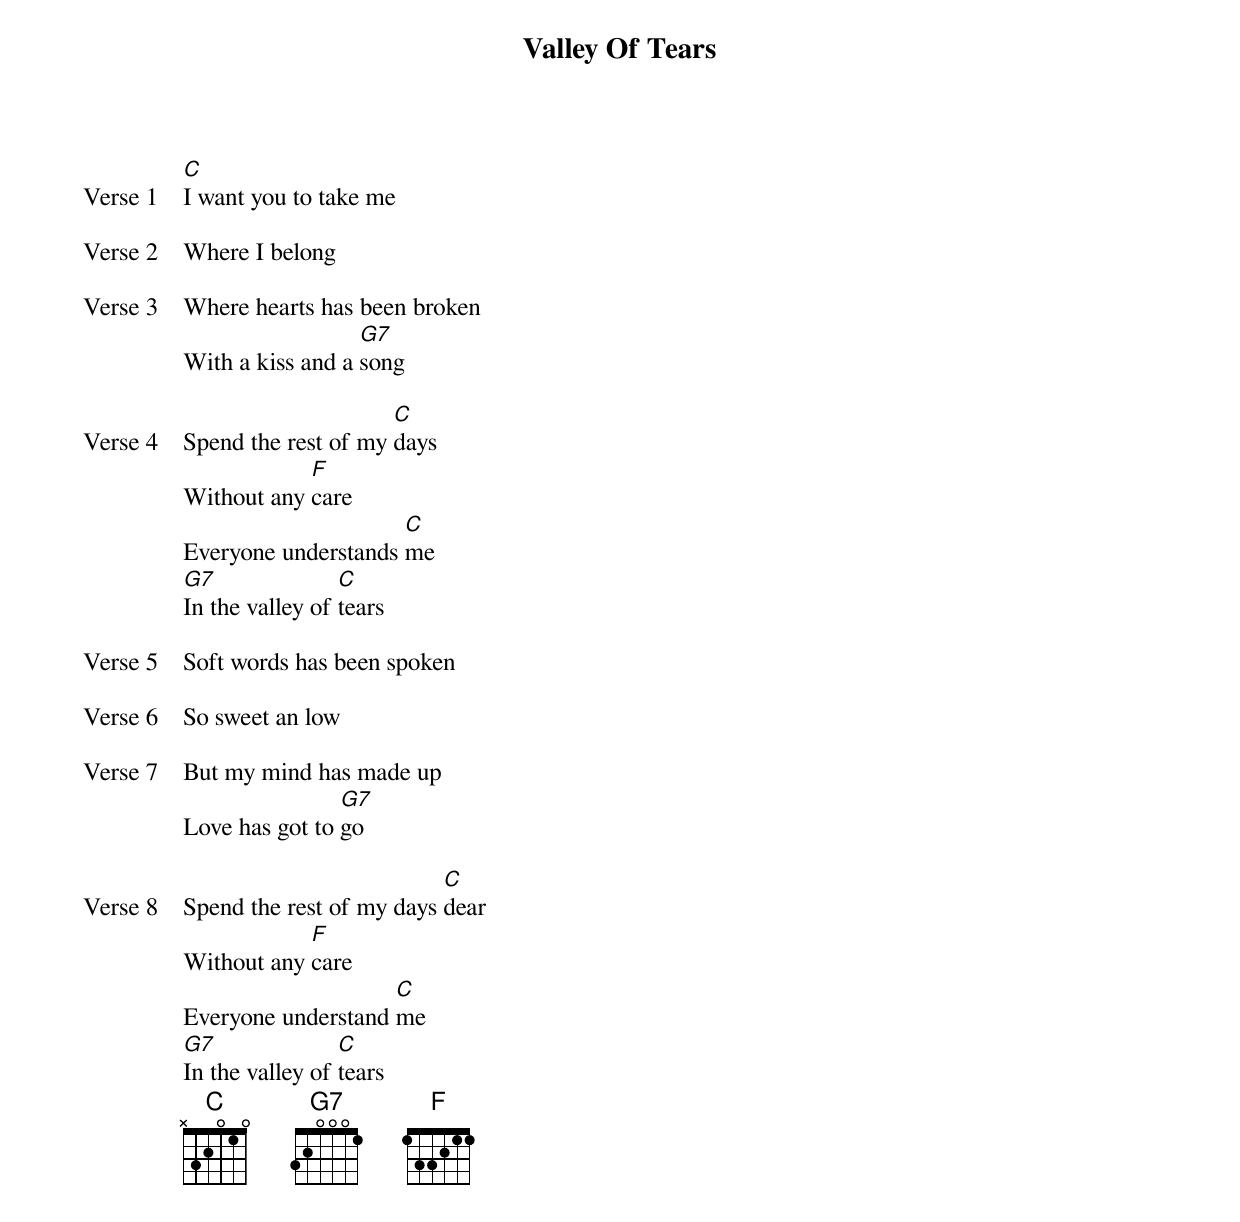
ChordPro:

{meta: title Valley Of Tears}
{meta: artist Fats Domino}
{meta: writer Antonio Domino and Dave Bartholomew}

{start_of_verse: Verse 1}
[C]I want you to take me
{end_of_verse}

{start_of_verse: Verse 2}
Where I belong
{end_of_verse}

{start_of_verse: Verse 3}
Where hearts has been broken
With a kiss and a [G7]song
{end_of_verse}

{start_of_verse: Verse 4}
Spend the rest of my [C]days
Without any [F]care
Everyone understands [C]me
[G7]In the valley of [C]tears
{end_of_verse}

{start_of_verse: Verse 5}
Soft words has been spoken
{end_of_verse}

{start_of_verse: Verse 6}
So sweet an low
{end_of_verse}

{start_of_verse: Verse 7}
But my mind has made up
Love has got to [G7]go
{end_of_verse}

{start_of_verse: Verse 8}
Spend the rest of my days [C]dear
Without any [F]care
Everyone understand [C]me
[G7]In the valley of [C]tears
{end_of_verse}
